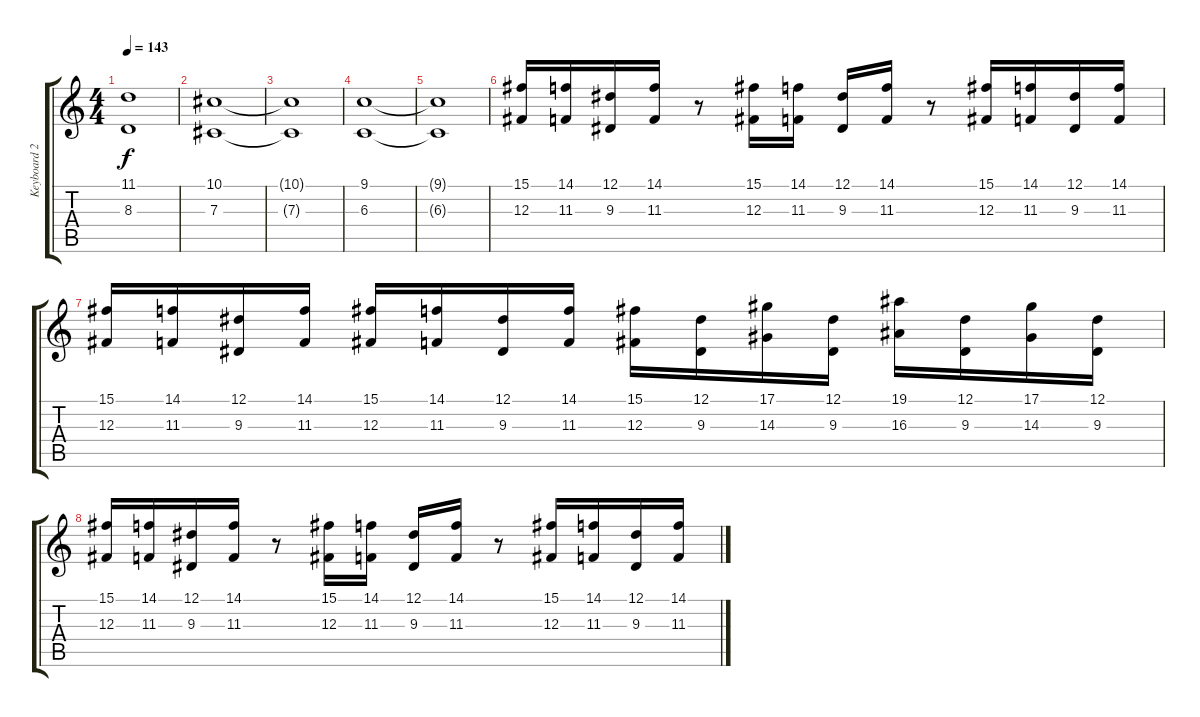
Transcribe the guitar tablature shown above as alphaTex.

\track ("Keyboard 2" "Keyboard 2") {instrument stringensemble1}
\staff {score tabs}
\tuning (Eb4 Bb3 Gb3 Db3 Ab2 Eb2) {hide}
\ts (4 4)
\tempo 143
\clef g2
\ks c
(11.1{t} 8.3{t}).1{dy f} |
(10.1 7.3).1 |
(10.1{t} 7.3{t}).1 |
(9.1 6.3).1 |
(9.1{t} 6.3{t}).1 |
\section ("" "")
(15.1 12.3).16 (14.1 11.3).16 (12.1 9.3).16 (14.1 11.3).16 r.8 (15.1 12.3).16 (14.1 11.3).16 (12.1 9.3).16 (14.1 11.3).16 r.8 (15.1 12.3).16 (14.1 11.3).16 (12.1 9.3).16 (14.1 11.3).16 |
(15.1 12.3).16 (14.1 11.3).16 (12.1 9.3).16 (14.1 11.3).16 (15.1 12.3).16 (14.1 11.3).16 (12.1 9.3).16 (14.1 11.3).16 (15.1 12.3).16 (12.1 9.3).16 (17.1 14.3).16 (12.1 9.3).16 (19.1 16.3).16 (12.1 9.3).16 (17.1 14.3).16 (12.1 9.3).16 |
(15.1 12.3).16 (14.1 11.3).16 (12.1 9.3).16 (14.1 11.3).16 r.8 (15.1 12.3).16 (14.1 11.3).16 (12.1 9.3).16 (14.1 11.3).16 r.8 (15.1 12.3).16 (14.1 11.3).16 (12.1 9.3).16 (14.1 11.3).16
